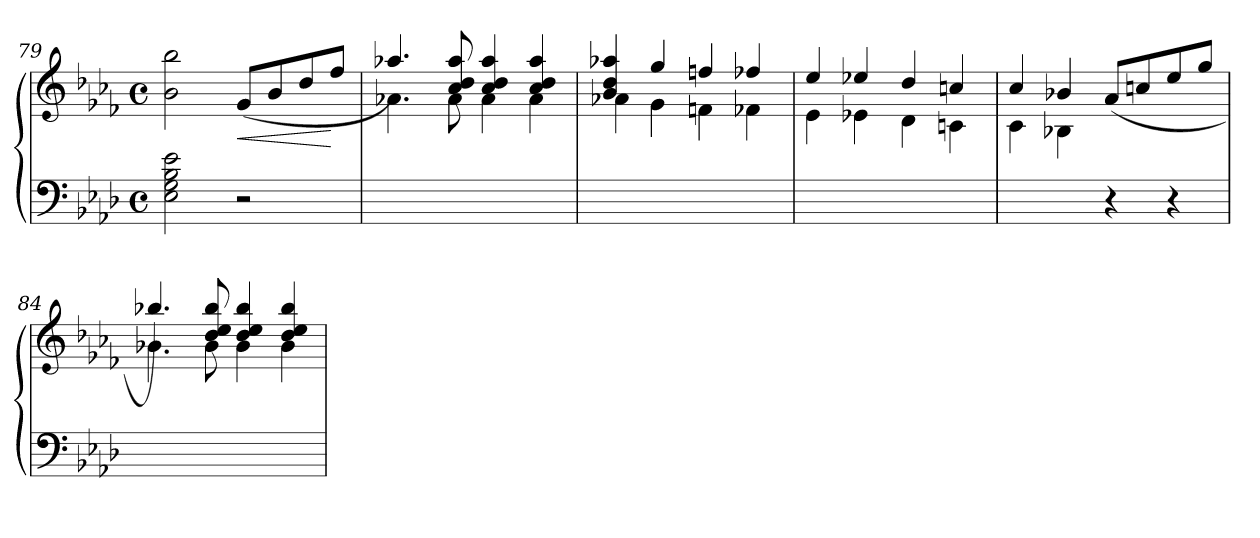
**kern	**kern	**dynam
*part1	*part1	*part1
*staff2	*staff1	*staff1/2
*clefF4	*clefG3	*
*k[b-e-a-d-]	*k[b-e-a-d-]	*
*M4/4	*M4/4	*
*met(c)	*met(c)	*
=79	=79	=79
2E-\ 2G\ 2B-\ 2e-\	2g\ 2gg\	.
!	!	!LO:HP:b
2rE	(>8e-/L	<
.	8g/	.
.	8b-/	.
.	8dd-/J	[
=80	=80	=80
*	*^	*
1ryy	4.ff-X/)	4.f-X\	.
.	8a-/ 8b-/ 8ff-/	8f-\	.
.	4a-/ 4b-/ 4ff-/	4f-\	.
.	4a-/ 4b-/ 4ff-/	4f-\	.
=81	=81	=81	=81
1ryy	4g/ 4b-/ 4ff-X/	4f-X\	.
.	4ee-/	4e-\	.
.	4ddn/	4dn\	.
.	4dd-X/	4d-X\	.
!!LO:LB:g=z	!!
=82	=82	=82	=82
1ryy	4cc/	4c\	.
.	4cc-X/	4c-X\	.
.	4b-/	4B-\	.
.	4an/	4An\	.
=83	=83	=83	=83
2ryy	4a-/	4A-\	.
.	4g-X/	4G-X\	.
4r	(>8f/L	2ryy	.
.	8an/	.	.
4r	8cc/	.	.
.	8ee-/J	.	.
=84	=84	=84	=84
1ryy	4.gg-X/)	4.g-X\	.
.	8b-/ 8cc/ 8gg-/	8g-\	.
.	4b-/ 4cc/ 4gg-/	4g-\	.
.	4b-/ 4cc/ 4gg-/	4g-\	.
*	*v	*v	*
=	=	=
*-	*-	*-
